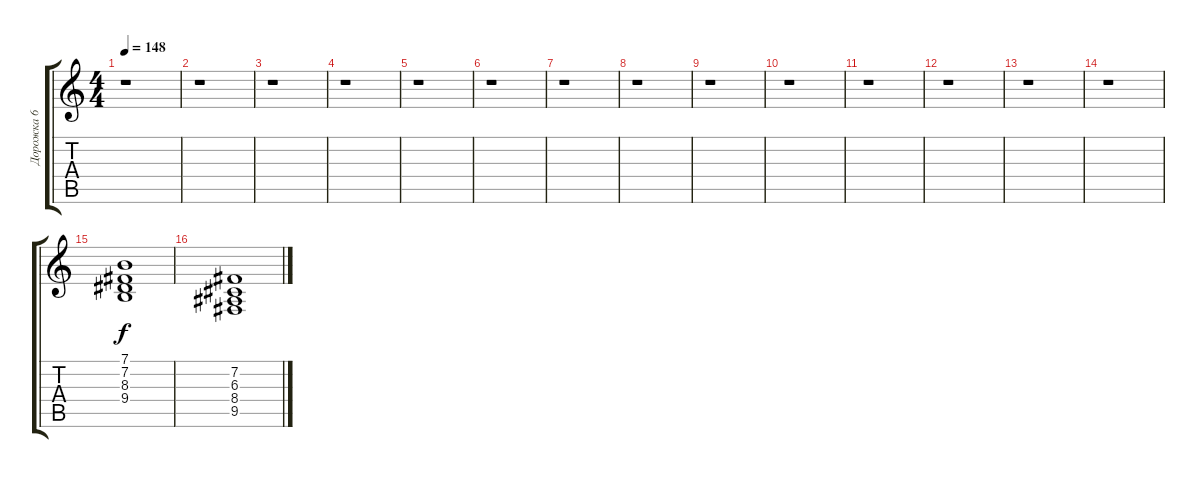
\track ("Дорожка 6" "Дорожка 6") {instrument stringensemble2}
\staff {score tabs}
\tuning (E4 B3 G3 D3 A2 E2) {hide}
\ts (4 4)
\tempo 148
\clef g2
\ks c
r.1{dy f} |
r.1 |
r.1 |
r.1 |
r.1 |
r.1 |
r.1 |
r.1 |
r.1 |
r.1 |
r.1 |
r.1 |
r.1 |
r.1 |
(7.1 7.2 8.3 9.4).1 |
(7.2 6.3 8.4 9.5).1
